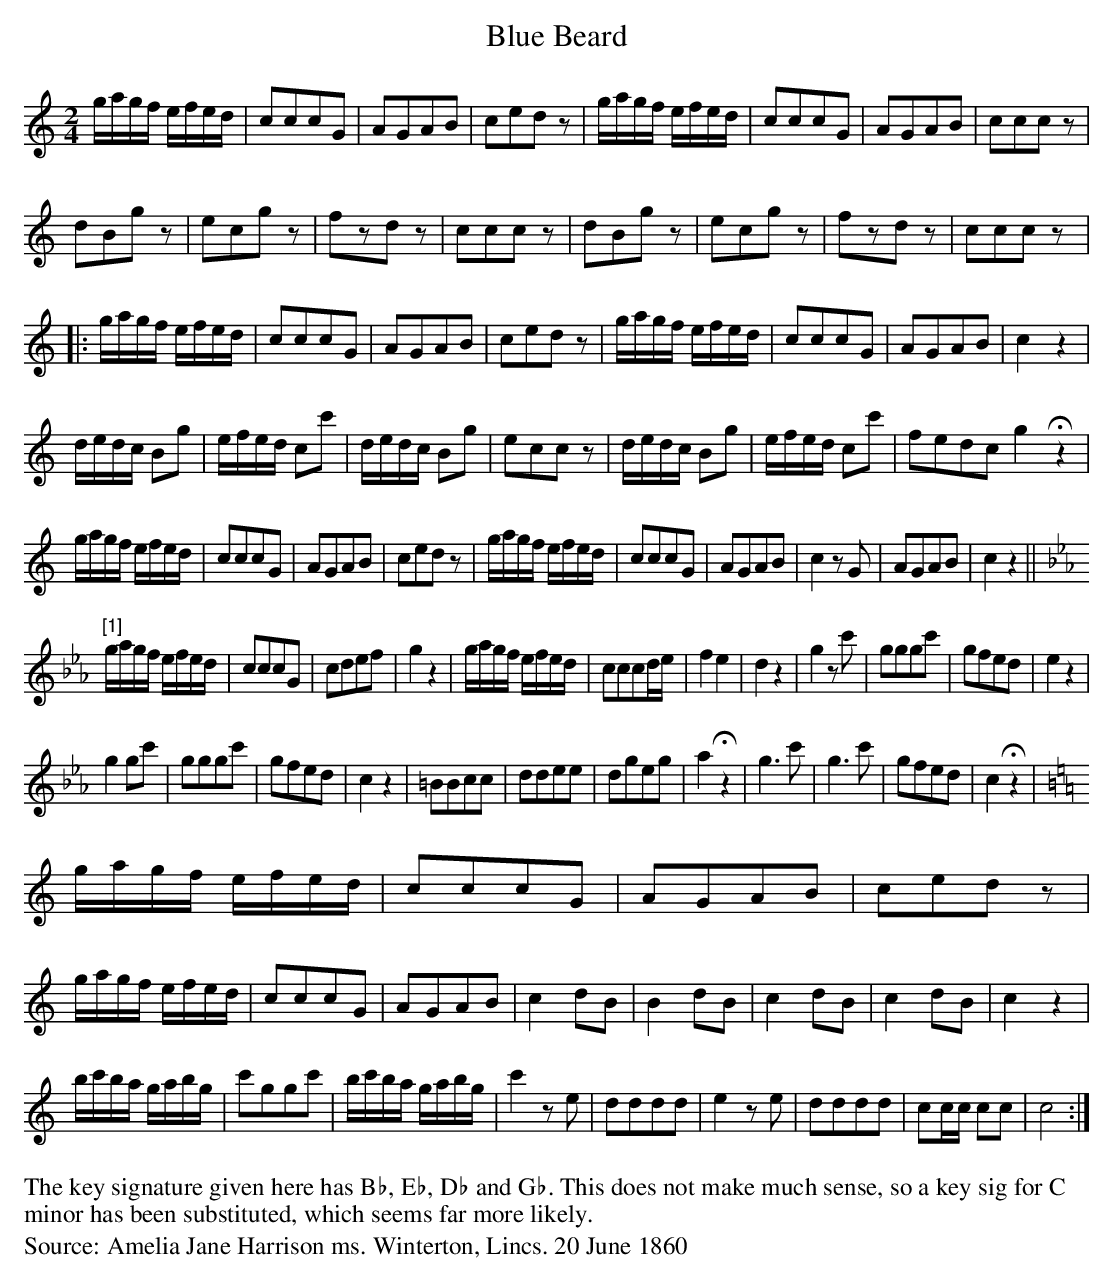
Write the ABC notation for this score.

X:1
T:Blue Beard
M:2/4
L:1/8
K:C
g/a/g/f/ e/f/e/d/|cccG|AGAB|cedz|g/a/g/f/ e/f/e/d/|cccG|AGAB|cccz|
dBgz|ecgz|fzdz|cccz|dBgz|ecgz|fzdz|cccz|:
g/a/g/f/ e/f/e/d/|cccG|AGAB|cedz|g/a/g/f/ e/f/e/d/|cccG|AGAB|c2z2|
d/e/d/c/ Bg|e/f/e/d/ cc'|d/e/d/c/ Bg|eccz|d/e/d/c/ Bg|e/f/e/d/ cc'|\
fedc g2!fermata!z2|
g/a/g/f/ e/f/e/d/|cccG|AGAB|cedz|g/a/g/f/ e/f/e/d/|cccG|AGAB|c2zG|\
AGAB|c2z2||"^[1]"
K:Cm
g/a/g/f/ e/f/e/d/|cccG|cdef|g2z2|g/a/g/f/ e/f/e/d/|cccd/e/|f2e2|d2z2|\
g2zc'|gggc'|gfed|e2z2|
g2gc'|gggc'|gfed|c2z2|=BBcc|ddee|dgeg|a2!fermata!z2|\
g3c'|g3c'|gfed|c2!fermata!z2|
K:C
g/a/g/f/ e/f/e/d/|cccG|AGAB|cedz|g/a/g/f/ e/f/e/d/|\
cccG|AGAB|c2dB|B2dB|c2dB|c2dB|c2z2|
b/c'/b/a/ g/a/b/g/|c'ggc'|b/c'/b/a/ g/a/b/g/|c'2ze|dddd|e2ze|dddd|\
cc/c/ cc|c4:|
